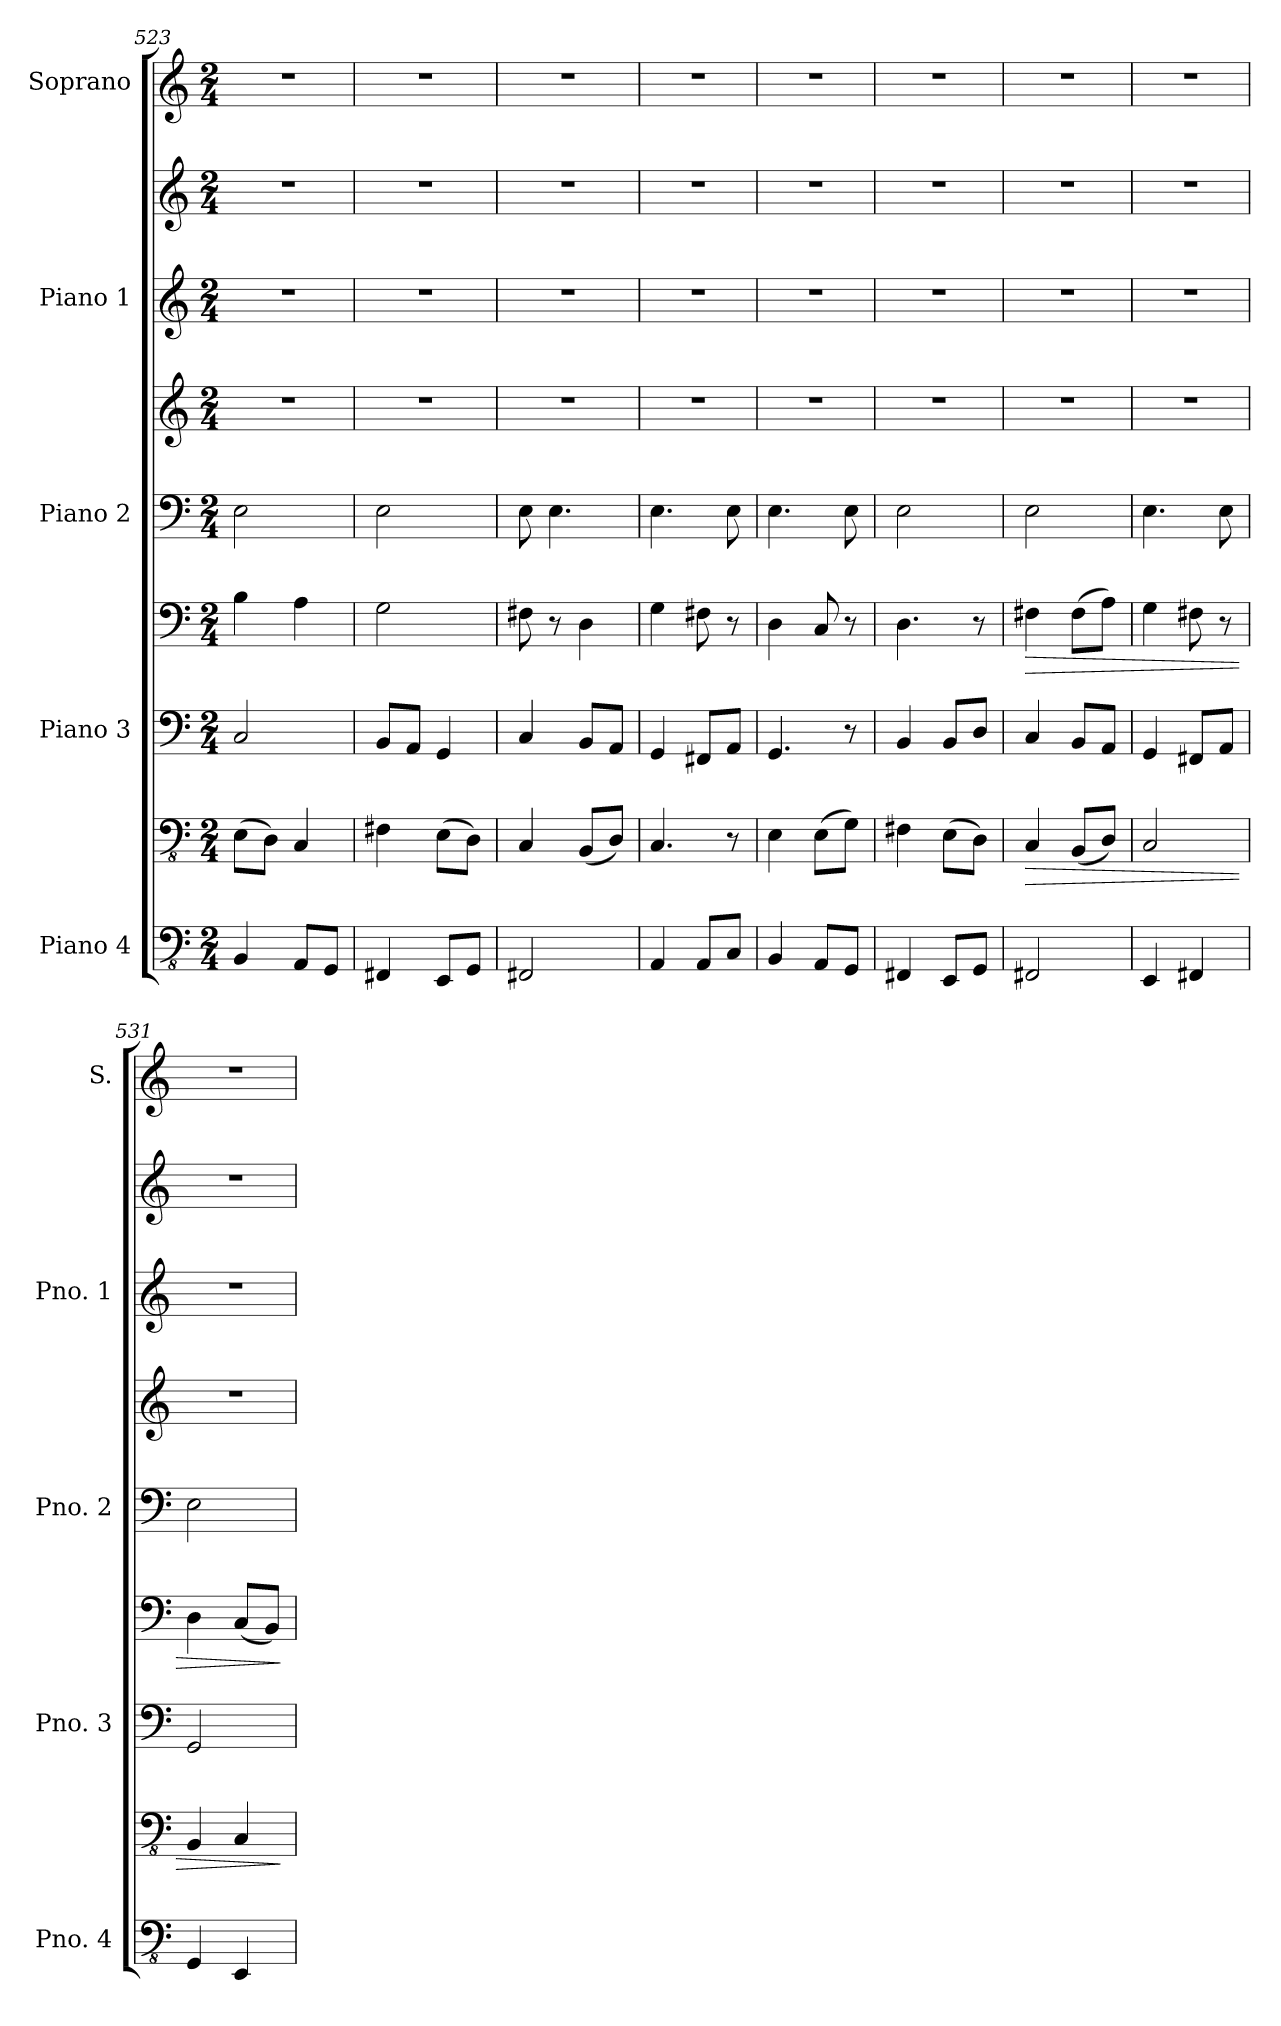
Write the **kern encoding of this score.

**kern	**kern	**dynam	**kern	**kern	**dynam	**kern	**kern	**kern	**kern	**kern
*part5	*part5	*part5	*part4	*part4	*part4	*part3	*part3	*part2	*part2	*part1
*staff9	*staff8	*staff8/9	*staff7	*staff6	*staff6/7	*staff5	*staff4	*staff3	*staff2	*staff1
*I"Piano 4	*	*	*I"Piano 3	*	*	*I"Piano 2	*	*I"Piano 1	*	*I"Soprano
*I'Pno. 4	*	*	*I'Pno. 3	*	*	*I'Pno. 2	*	*I'Pno. 1	*	*I'S.
*clefFv4	*clefFv4	*	*clefF4	*clefF4	*	*clefF4	*clefG2	*clefG2	*clefG2	*clefG2
*k[]	*k[]	*	*k[]	*k[]	*	*k[]	*k[]	*k[]	*k[]	*k[]
*M2/4	*M2/4	*	*M2/4	*M2/4	*	*M2/4	*M2/4	*M2/4	*M2/4	*M2/4
=523	=523	=523	=523	=523	=523	=523	=523	=523	=523	=523
4BBB/	(>8EE\L	.	2C/	4B\	.	2E\	2r	2r	2r	2r
.	8DD\J)	.	.	.	.	.	.	.	.	.
8AAA/L	4CC/	.	.	4A\	.	.	.	.	.	.
8GGG/J	.	.	.	.	.	.	.	.	.	.
=524	=524	=524	=524	=524	=524	=524	=524	=524	=524	=524
4FFF#X/	4FF#X\	.	8BB/L	2G\	.	2E\	2r	2r	2r	2r
.	.	.	8AA/J	.	.	.	.	.	.	.
8EEE/L	(>8EE\L	.	4GG/	.	.	.	.	.	.	.
8GGG/J	8DD\J)	.	.	.	.	.	.	.	.	.
=525	=525	=525	=525	=525	=525	=525	=525	=525	=525	=525
2FFF#X/	4CC/	.	4C/	8F#X\	.	8E\	2r	2r	2r	2r
.	.	.	.	8r	.	4.E\	.	.	.	.
.	(<8BBB/L	.	8BB/L	4D\	.	.	.	.	.	.
.	8DD/J)	.	8AA/J	.	.	.	.	.	.	.
!!LO:PB:g=z
=526	=526	=526	=526	=526	=526	=526	=526	=526	=526	=526
4AAA/	4.CC/	.	4GG/	4G\	.	4.E\	2r	2r	2r	2r
8AAA/L	.	.	8FF#X/L	8F#X\	.	.	.	.	.	.
8CC/J	8r	.	8AA/J	8r	.	8E\	.	.	.	.
=527	=527	=527	=527	=527	=527	=527	=527	=527	=527	=527
4BBB/	4EE\	.	4.GG/	4D\	.	4.E\	2r	2r	2r	2r
8AAA/L	(>8EE\L	.	.	8C/	.	.	.	.	.	.
8GGG/J	8GG\J)	.	8r	8r	.	8E\	.	.	.	.
=528	=528	=528	=528	=528	=528	=528	=528	=528	=528	=528
4FFF#X/	4FF#X\	.	4BB/	4.D\	.	2E\	2r	2r	2r	2r
8EEE/L	(>8EE\L	.	8BB/L	.	.	.	.	.	.	.
8GGG/J	8DD\J)	.	8D/J	8r	.	.	.	.	.	.
=529	=529	=529	=529	=529	=529	=529	=529	=529	=529	=529
!	!	!LO:HP:b	!	!	!LO:HP:b	!	!	!	!	!
2FFF#X/	4CC/	>	4C/	4F#X\	>	2E\	2r	2r	2r	2r
.	(<8BBB/L	.	8BB/L	(>8F#\L	.	.	.	.	.	.
.	8DD/J)	.	8AA/J	8A\J)	.	.	.	.	.	.
=530	=530	=530	=530	=530	=530	=530	=530	=530	=530	=530
4EEE/	2CC/	.	4GG/	4G\	.	4.E\	2r	2r	2r	2r
4FFF#X/	.	.	8FF#X/L	8F#X\	.	.	.	.	.	.
.	.	.	8AA/J	8r	.	8E\	.	.	.	.
=531	=531	=531	=531	=531	=531	=531	=531	=531	=531	=531
4GGG/	4BBB/	.	2GG/	4D\	.	2E\	2r	2r	2r	2r
4EEE/	4CC/	.	.	(<8C/L	.	.	.	.	.	.
.	.	.	.	8BB/J)	.	.	.	.	.	.
.	.	]	.	.	]	.	.	.	.	.
=	=	=	=	=	=	=	=	=	=	=
*-	*-	*-	*-	*-	*-	*-	*-	*-	*-	*-
